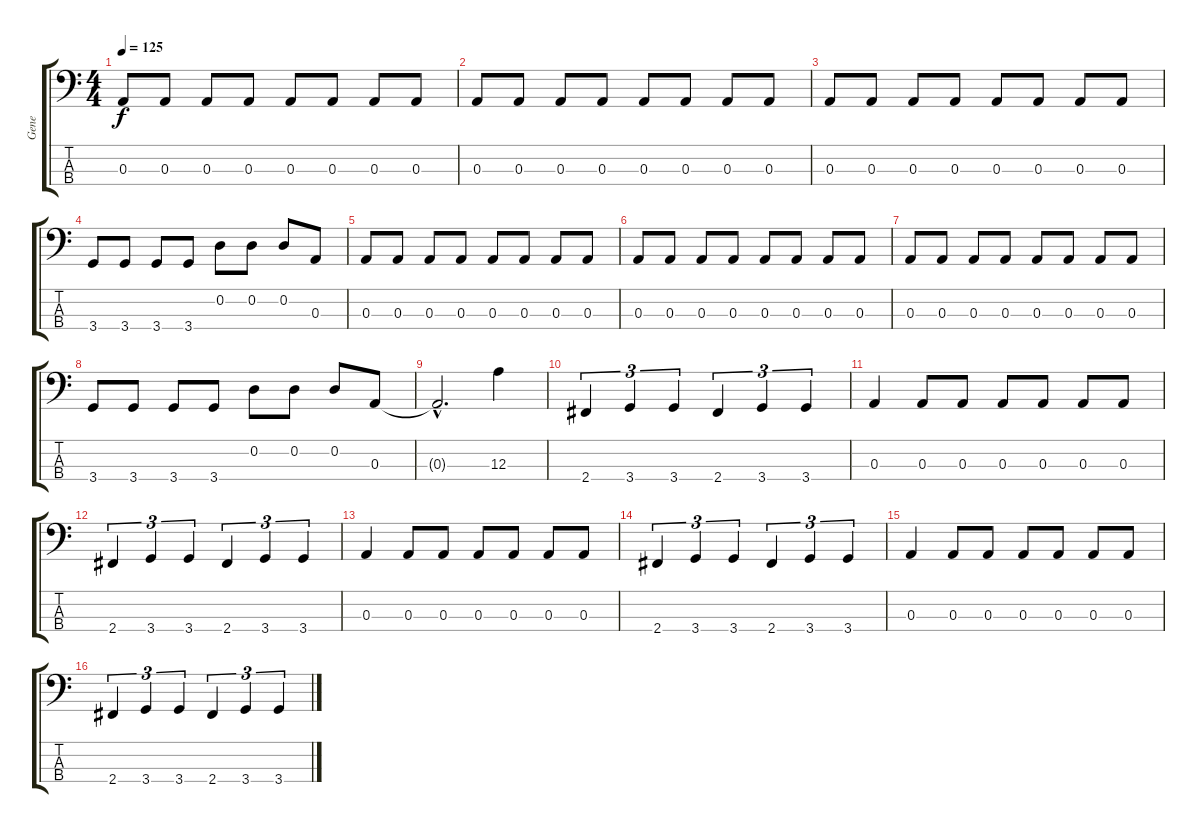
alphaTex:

\track ("Gene" "Gene") {instrument electricbasspick}
\staff {score tabs}
\tuning (G2 D2 A1 E1) {hide}
\ts (4 4)
\tempo 125
\clef f4
\ks c
0.3.8{dy f} 0.3.8 0.3.8 0.3.8 0.3.8 0.3.8 0.3.8 0.3.8 |
0.3.8 0.3.8 0.3.8 0.3.8 0.3.8 0.3.8 0.3.8 0.3.8 |
0.3.8 0.3.8 0.3.8 0.3.8 0.3.8 0.3.8 0.3.8 0.3.8 |
3.4.8 3.4.8 3.4.8 3.4.8 0.2.8 0.2.8 0.2.8 0.3.8 |
0.3.8 0.3.8 0.3.8 0.3.8 0.3.8 0.3.8 0.3.8 0.3.8 |
0.3.8 0.3.8 0.3.8 0.3.8 0.3.8 0.3.8 0.3.8 0.3.8 |
0.3.8 0.3.8 0.3.8 0.3.8 0.3.8 0.3.8 0.3.8 0.3.8 |
3.4.8 3.4.8 3.4.8 3.4.8 0.2.8 0.2.8 0.2.8 0.3.8 |
0.3{hac t}.2{d} 12.3.4 |
2.4.4{tu (3 2)} 3.4.4{tu (3 2)} 3.4.4{tu (3 2)} 2.4.4{tu (3 2)} 3.4.4{tu (3 2)} 3.4.4{tu (3 2)} |
0.3.4 0.3.8 0.3.8 0.3.8 0.3.8 0.3.8 0.3.8 |
2.4.4{tu (3 2)} 3.4.4{tu (3 2)} 3.4.4{tu (3 2)} 2.4.4{tu (3 2)} 3.4.4{tu (3 2)} 3.4.4{tu (3 2)} |
0.3.4 0.3.8 0.3.8 0.3.8 0.3.8 0.3.8 0.3.8 |
2.4.4{tu (3 2)} 3.4.4{tu (3 2)} 3.4.4{tu (3 2)} 2.4.4{tu (3 2)} 3.4.4{tu (3 2)} 3.4.4{tu (3 2)} |
0.3.4 0.3.8 0.3.8 0.3.8 0.3.8 0.3.8 0.3.8 |
2.4.4{tu (3 2)} 3.4.4{tu (3 2)} 3.4.4{tu (3 2)} 2.4.4{tu (3 2)} 3.4.4{tu (3 2)} 3.4.4{tu (3 2)}
